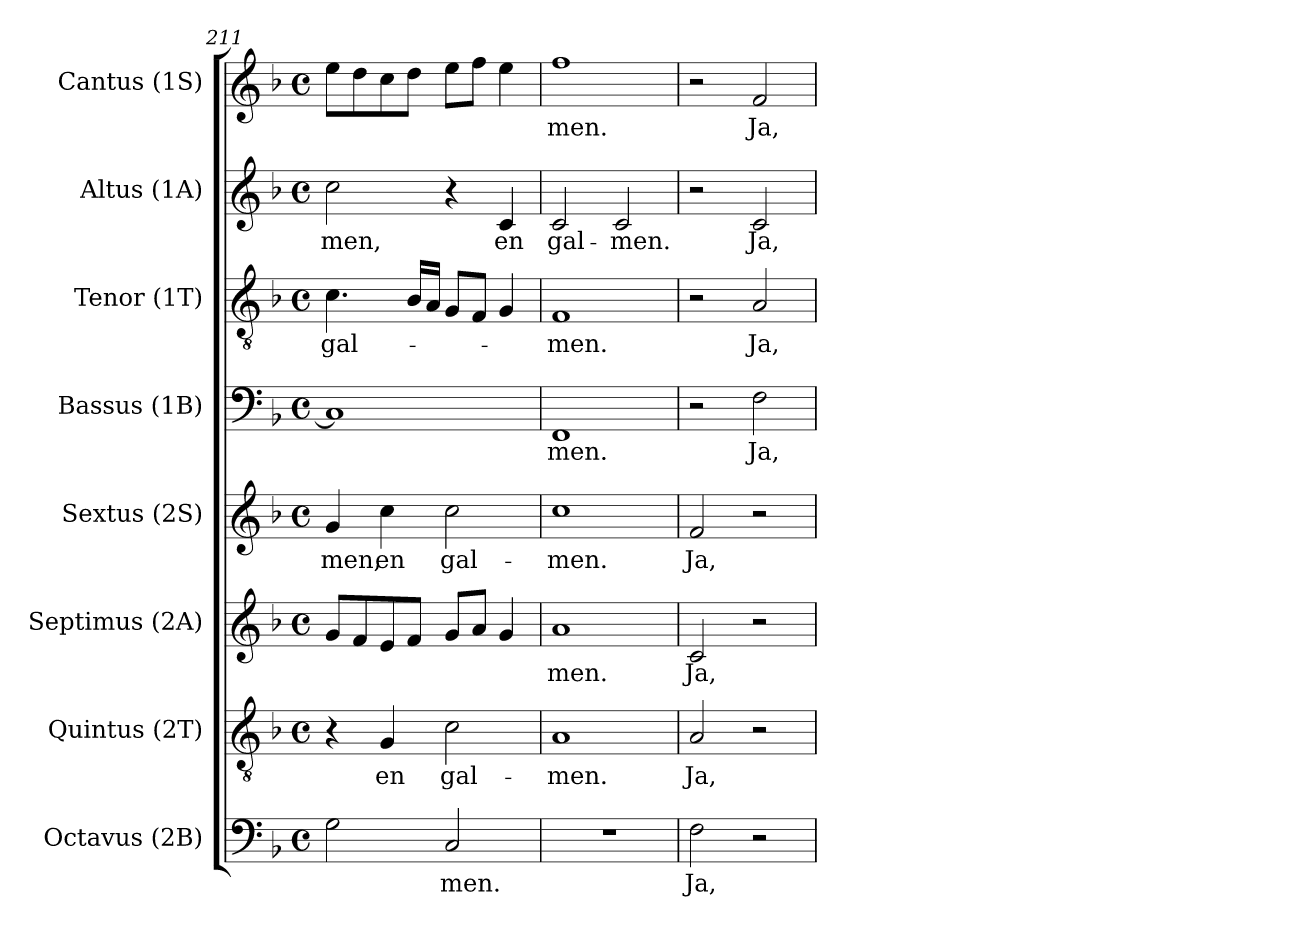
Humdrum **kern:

**kern	**text	**kern	**text	**kern	**text	**kern	**text	**kern	**text	**kern	**text	**kern	**text	**kern	**text
*part8	*part8	*part7	*part7	*part6	*part6	*part5	*part5	*part4	*part4	*part3	*part3	*part2	*part2	*part1	*part1
*staff8	*staff8	*staff7	*staff7	*staff6	*staff6	*staff5	*staff5	*staff4	*staff4	*staff3	*staff3	*staff2	*staff2	*staff1	*staff1
*I"Octavus (2B)	*	*I"Quintus (2T)	*	*I"Septimus (2A)	*	*I"Sextus (2S)	*	*I"Bassus (1B)	*	*I"Tenor (1T)	*	*I"Altus (1A)	*	*I"Cantus (1S)	*
*I'Octavus	*	*I'Quintus	*	*I'Septimus	*	*I'Sextus	*	*I'Bassus	*	*I'Tenor	*	*I'Altus	*	*I'Cantus	*
*clefF4	*	*clefGv2	*	*clefG2	*	*clefG2	*	*clefF4	*	*clefGv2	*	*clefG2	*	*clefG2	*
*k[b-]	*	*k[b-]	*	*k[b-]	*	*k[b-]	*	*k[b-]	*	*k[b-]	*	*k[b-]	*	*k[b-]	*
*F:	*	*F:	*	*F:	*	*F:	*	*F:	*	*F:	*	*F:	*	*F:	*
*M4/4	*	*M4/4	*	*M4/4	*	*M4/4	*	*M4/4	*	*M4/4	*	*M4/4	*	*M4/4	*
*met(c)	*	*met(c)	*	*met(c)	*	*met(c)	*	*met(c)	*	*met(c)	*	*met(c)	*	*met(c)	*
=211	=211	=211	=211	=211	=211	=211	=211	=211	=211	=211	=211	=211	=211	=211	=211
!	!	!	!	!	!	!	!LO:LY:b:color=#000000	!	!	!	!	!	!	!	!
!	!	!	!	!	!	!	!	!	!	!	!LO:LY:b:color=#000000	!	!	!	!
!	!	!	!	!	!	!	!	!	!	!	!	!	!LO:LY:b:color=#000000	!	!
2Gi\	.	4r	.	8gi/L	.	4gi/	-men,	1Ci]	.	4.ci\	gal-	2cci\	-men,	8eei\L	.
.	.	.	.	8fi/	.	.	.	.	.	.	.	.	.	8ddi\	.
!	!	!	!LO:LY:b:color=#000000	!	!	!	!	!	!	!	!	!	!	!	!
!	!	!	!	!	!	!	!LO:LY:b:color=#000000	!	!	!	!	!	!	!	!
.	.	4Gi/	en	8ei/	.	4cci\	en	.	.	.	.	.	.	8cci\	.
.	.	.	.	8fi/J	.	.	.	.	.	16B-i/LL	.	.	.	8ddi\J	.
.	.	.	.	.	.	.	.	.	.	16Ai/JJ	.	.	.	.	.
!	!LO:LY:b:color=#000000	!	!	!	!	!	!	!	!	!	!	!	!	!	!
!	!	!	!LO:LY:b:color=#000000	!	!	!	!	!	!	!	!	!	!	!	!
!	!	!	!	!	!	!	!LO:LY:b:color=#000000	!	!	!	!	!	!	!	!
2Ci/	-men.	2ci\	gal-	8gi/L	.	2cci\	gal-	.	.	8Gi/L	.	4r	.	8eei\L	.
.	.	.	.	8ai/J	.	.	.	.	.	8Fi/J	.	.	.	8ffi\J	.
!	!	!	!	!	!	!	!	!	!	!	!	!	!LO:LY:b:color=#000000	!	!
.	.	.	.	4gi/	.	.	.	.	.	4Gi/	.	4ci/	en	4eei\	.
=212	=212	=212	=212	=212	=212	=212	=212	=212	=212	=212	=212	=212	=212	=212	=212
!	!	!	!LO:LY:b:color=#000000	!	!	!	!	!	!	!	!	!	!	!	!
!	!	!	!	!	!LO:LY:b:color=#000000	!	!	!	!	!	!	!	!	!	!
!	!	!	!	!	!	!	!LO:LY:b:color=#000000	!	!	!	!	!	!	!	!
!	!	!	!	!	!	!	!	!	!LO:LY:b:color=#000000	!	!	!	!	!	!
!	!	!	!	!	!	!	!	!	!	!	!LO:LY:b:color=#000000	!	!	!	!
!	!	!	!	!	!	!	!	!	!	!	!	!	!LO:LY:b:color=#000000	!	!
!	!	!	!	!	!	!	!	!	!	!	!	!	!	!	!LO:LY:b:color=#000000
1r	.	1Ai	-men.	1ai	-men.	1cci	-men.	1FFi	-men.	1Fi	-men.	2ci/	gal-	1ffi	men.
!	!	!	!	!	!	!	!	!	!	!	!	!	!LO:LY:b:color=#000000	!	!
.	.	.	.	.	.	.	.	.	.	.	.	2ci/	-men.	.	.
=213	=213	=213	=213	=213	=213	=213	=213	=213	=213	=213	=213	=213	=213	=213	=213
!	!LO:LY:b:color=#000000	!	!	!	!	!	!	!	!	!	!	!	!	!	!
!	!	!	!LO:LY:b:color=#000000	!	!	!	!	!	!	!	!	!	!	!	!
!	!	!	!	!	!LO:LY:b:color=#000000	!	!	!	!	!	!	!	!	!	!
!	!	!	!	!	!	!	!LO:LY:b:color=#000000	!	!	!	!	!	!	!	!
2Fi\	Ja,	2Ai/	Ja,	2ci/	Ja,	2fi/	Ja,	2r	.	2r	.	2r	.	2r	.
!	!	!	!	!	!	!	!	!	!LO:LY:b:color=#000000	!	!	!	!	!	!
!	!	!	!	!	!	!	!	!	!	!	!LO:LY:b:color=#000000	!	!	!	!
!	!	!	!	!	!	!	!	!	!	!	!	!	!LO:LY:b:color=#000000	!	!
!	!	!	!	!	!	!	!	!	!	!	!	!	!	!	!LO:LY:b:color=#000000
2r	.	2r	.	2r	.	2r	.	2Fi\	Ja,	2Ai/	Ja,	2ci/	Ja,	2fi/	Ja,
=	=	=	=	=	=	=	=	=	=	=	=	=	=	=	=
*-	*-	*-	*-	*-	*-	*-	*-	*-	*-	*-	*-	*-	*-	*-	*-
